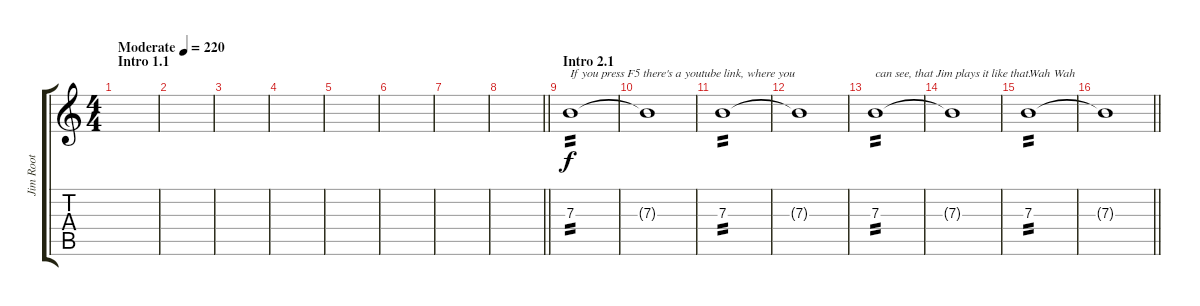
\track ("Jim Root" "Jim Root") {instrument distortionguitar}
\staff {score tabs}
\tuning (Db4 Ab3 E3 B2 Gb2 B1) {hide}
\ts (4 4)
\section ("" "Intro 1.1")
\tempo (220 "Moderate")
\clef g2
\ks c
|
|
|
|
|
|
|
\barLineRight lightlight
|
\section ("" "Intro 2.1")
7.3.1{txt "If you press F5 there's a youtube link, where you" tp 2 volume 8} |
7.3{t}.1{volume 13} |
7.3.1{tp 2 volume 8} |
7.3{t}.1{volume 13} |
7.3.1{txt "can see, that Jim plays it like that." tp 2 volume 8} |
7.3{t}.1{volume 13} |
7.3.1{txt "Wah Wah" tp 2 volume 8} |
\barLineRight lightlight
7.3{t}.1{volume 13}
